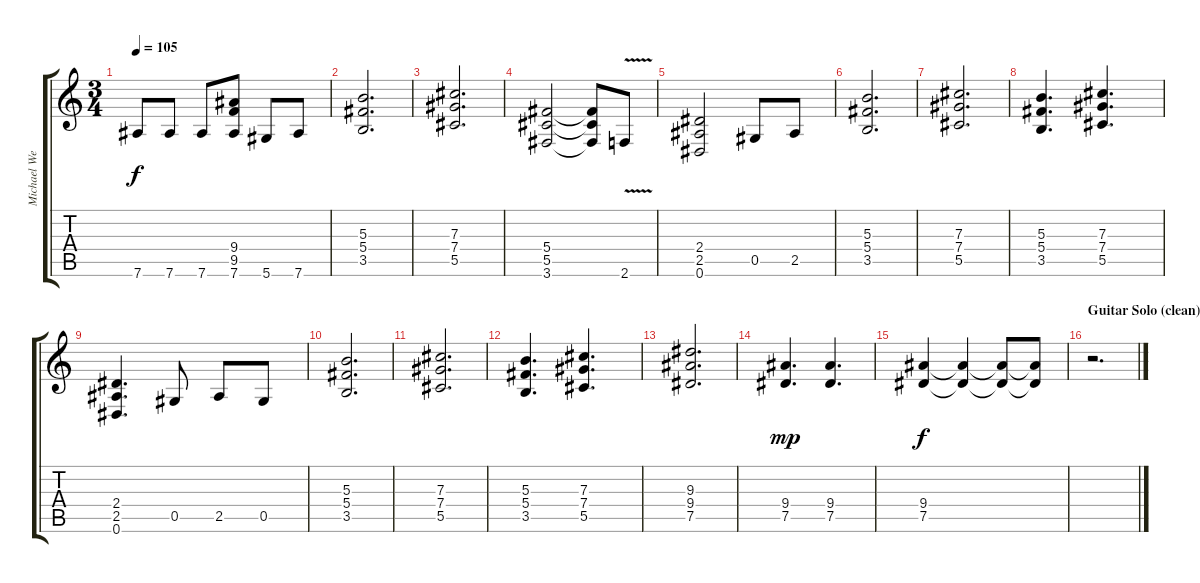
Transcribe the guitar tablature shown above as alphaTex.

\track ("Michael Weikath" "Michael We") {instrument distortionguitar}
\staff {score tabs}
\tuning (Eb4 Bb3 Gb3 Db3 Ab2 Eb2) {hide}
\ts (3 4)
\tempo 105
\clef g2
\ks c
7.6.8{dy f} 7.6.8 7.6.8 (9.4 9.5 7.6).8 5.6.8 7.6.8 |
(5.3 5.4 3.5).2{d} |
(7.3 7.4 5.5).2{d} |
(5.4 5.5 3.6).2 (5.4{t} 5.5{t} 3.6{t}).8 2.6{v}.8 |
(2.4 2.5 0.6).2 0.5.8 2.5.8 |
(5.3 5.4 3.5).2{d} |
(7.3 7.4 5.5).2{d} |
(5.3 5.4 3.5).4{d} (7.3 7.4 5.5).4{d} |
(2.4 2.5 0.6).4{d} 0.5.8 2.5.8 0.5.8 |
(5.3 5.4 3.5).2{d} |
(7.3 7.4 5.5).2{d} |
(5.3 5.4 3.5).4{d} (7.3 7.4 5.5).4{d} |
(9.3 9.4 7.5).2{d} |
(9.4 7.5).4{d dy mp} (9.4 7.5).4{d} |
(9.4 7.5).4{dy f} (9.4{t} 7.5{t}).4{volume 8} (9.4{t} 7.5{t}).8 (9.4{t} 7.5{t}).8 |
\section ("" "Guitar Solo (clean)")
r.2{d}
